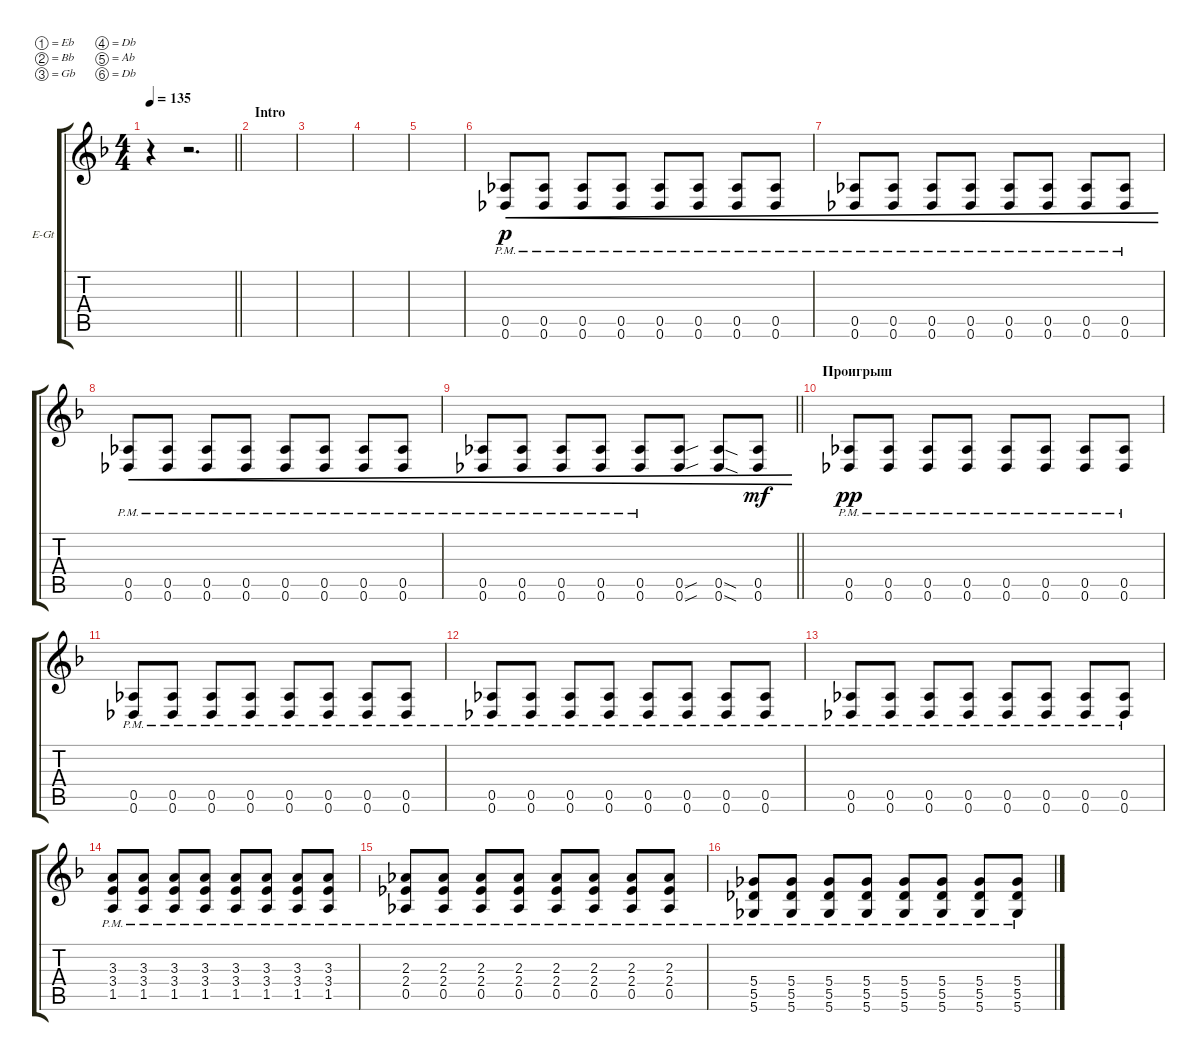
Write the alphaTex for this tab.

\bracketExtendMode groupsimilarinstruments
\firstSystemTrackNameOrientation horizontal
\otherSystemsTrackNameOrientation horizontal
\track ("Гитара 2 (Дисторшн)" "E-Gt") {instrument distortionguitar}
\staff {score tabs}
\tuning (Eb4 Bb3 Gb3 Db3 Ab2 Db2)
\ts (4 4)
\beaming (8 2 2 2 2)
\tempo 135
\clef g2
\barLineRight lightlight
\ks dminor
r.4{dy p instrument distortionguitar} r.2{d} |
\section ("" "Intro")
|
|
|
|
(0.5{pm} 0.6{pm}).8{cre} (0.6{pm} 0.5{pm}).8{cre} (0.5{pm} 0.6{pm}).8{cre} (0.6{pm} 0.5{pm}).8{cre} (0.5{pm} 0.6{pm}).8{cre} (0.6{pm} 0.5{pm}).8{cre} (0.5{pm} 0.6{pm}).8{cre} (0.6{pm} 0.5{pm}).8{cre} |
(0.5{pm} 0.6{pm}).8{cre} (0.6{pm} 0.5{pm}).8{cre} (0.5{pm} 0.6{pm}).8{cre} (0.6{pm} 0.5{pm}).8{cre} (0.5{pm} 0.6{pm}).8{cre} (0.6{pm} 0.5{pm}).8{cre} (0.5{pm} 0.6{pm}).8{cre} (0.6{pm} 0.5{pm}).8{cre} |
(0.5{pm} 0.6{pm}).8{cre} (0.6{pm} 0.5{pm}).8{cre} (0.5{pm} 0.6{pm}).8{cre} (0.6{pm} 0.5{pm}).8{cre} (0.5{pm} 0.6{pm}).8{cre} (0.6{pm} 0.5{pm}).8{cre} (0.5{pm} 0.6{pm}).8{cre} (0.6{pm} 0.5{pm}).8{cre} |
\barLineRight lightlight
(0.5{pm} 0.6{pm}).8{cre} (0.6{pm} 0.5{pm}).8{cre} (0.5{pm} 0.6{pm}).8{cre} (0.6{pm} 0.5{pm}).8{cre} (0.5{pm} 0.6{pm}).8{cre} (0.5{sou} 0.6{sou}).8{cre} (0.5{sod} 0.6{sod}).8{cre} (0.5 0.6).8{cre dy mf} |
\section ("" "Проигрыш")
(0.5{pm} 0.6{pm}).8{dy pp} (0.6{pm} 0.5{pm}).8 (0.5{pm} 0.6{pm}).8 (0.6{pm} 0.5{pm}).8 (0.5{pm} 0.6{pm}).8 (0.6{pm} 0.5{pm}).8 (0.5{pm} 0.6{pm}).8 (0.6{pm} 0.5{pm}).8 |
(0.5{pm} 0.6{pm}).8 (0.6{pm} 0.5{pm}).8 (0.5{pm} 0.6{pm}).8 (0.6{pm} 0.5{pm}).8 (0.5{pm} 0.6{pm}).8 (0.6{pm} 0.5{pm}).8 (0.5{pm} 0.6{pm}).8 (0.6{pm} 0.5{pm}).8 |
(0.5{pm} 0.6{pm}).8 (0.6{pm} 0.5{pm}).8 (0.5{pm} 0.6{pm}).8 (0.6{pm} 0.5{pm}).8 (0.5{pm} 0.6{pm}).8 (0.6{pm} 0.5{pm}).8 (0.5{pm} 0.6{pm}).8 (0.6{pm} 0.5{pm}).8 |
(0.5{pm} 0.6{pm}).8 (0.6{pm} 0.5{pm}).8 (0.5{pm} 0.6{pm}).8 (0.6{pm} 0.5{pm}).8 (0.5{pm} 0.6{pm}).8 (0.6{pm} 0.5{pm}).8 (0.5{pm} 0.6{pm}).8 (0.6{pm} 0.5{pm}).8 |
(1.5{pm} 3.4{pm} 3.3{pm}).8 (1.5{pm} 3.4{pm} 3.3{pm}).8 (1.5{pm} 3.4{pm} 3.3{pm}).8 (1.5{pm} 3.4{pm} 3.3{pm}).8 (1.5{pm} 3.4{pm} 3.3{pm}).8 (1.5{pm} 3.4{pm} 3.3{pm}).8 (1.5{pm} 3.4{pm} 3.3{pm}).8 (1.5{pm} 3.4{pm} 3.3{pm}).8 |
(0.5{pm} 2.4{pm} 2.3{pm}).8 (0.5{pm} 2.4{pm} 2.3{pm}).8 (0.5{pm} 2.4{pm} 2.3{pm}).8 (0.5{pm} 2.4{pm} 2.3{pm}).8 (0.5{pm} 2.4{pm} 2.3{pm}).8 (0.5{pm} 2.4{pm} 2.3{pm}).8 (0.5{pm} 2.4{pm} 2.3{pm}).8 (0.5{pm} 2.4{pm} 2.3{pm}).8 |
(5.6{pm} 5.5{pm} 5.4{pm}).8 (5.6{pm} 5.5{pm} 5.4{pm}).8 (5.6{pm} 5.5{pm} 5.4{pm}).8 (5.6{pm} 5.5{pm} 5.4{pm}).8 (5.6{pm} 5.5{pm} 5.4{pm}).8 (5.6{pm} 5.5{pm} 5.4{pm}).8 (5.6{pm} 5.5{pm} 5.4{pm}).8 (5.6{pm} 5.5{pm} 5.4{pm}).8
